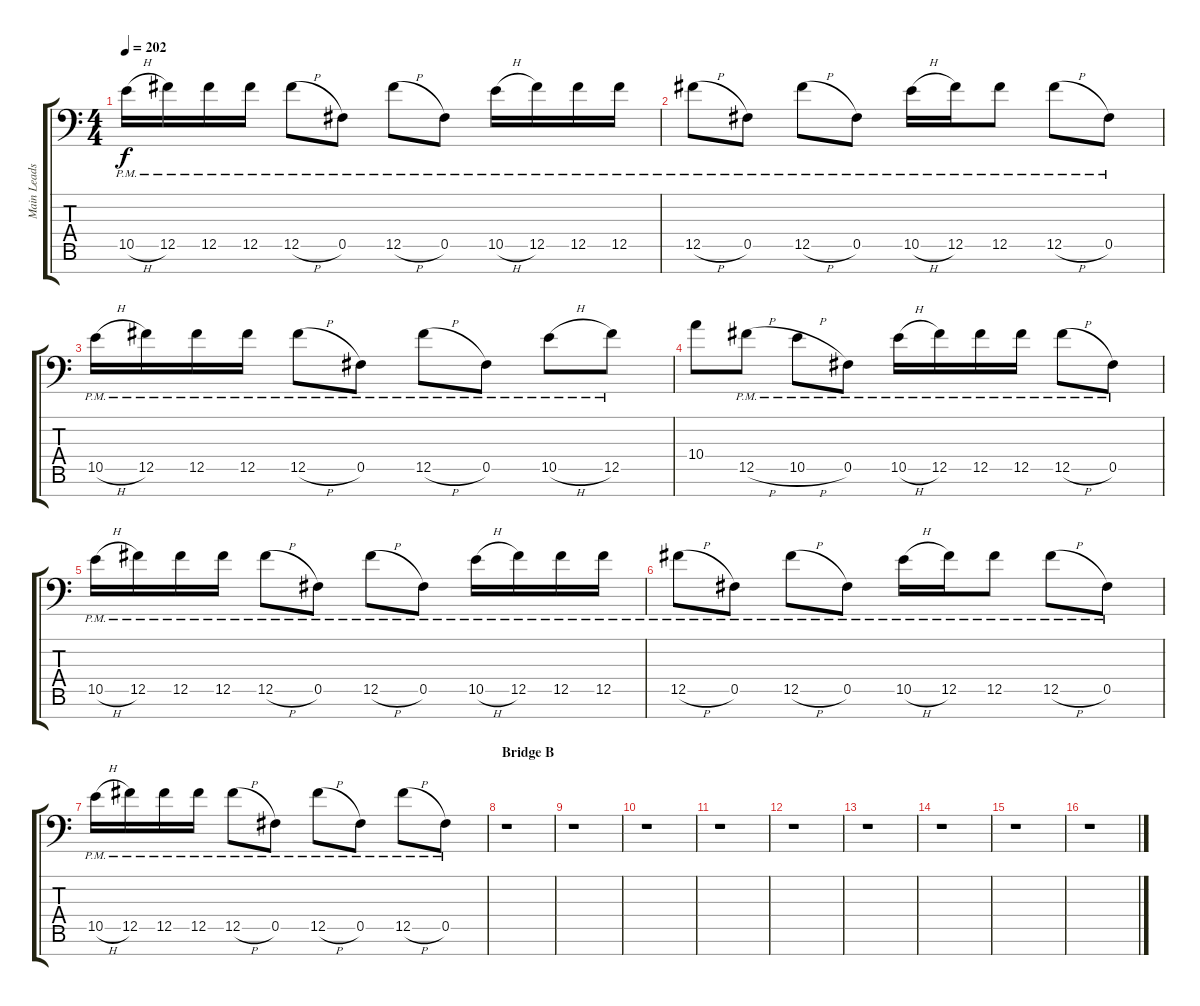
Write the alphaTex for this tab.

\track ("Main Leads" "Main Leads") {instrument distortionguitar}
\staff {score tabs}
\tuning (Db4 Ab3 E3 B2 Gb2 Db2 Gb1) {hide}
\ts (4 4)
\tempo 202
\clef f4
\ks c
10.5{h pm}.16{dy f} 12.5{pm}.16 12.5{pm}.16 12.5{pm}.16 12.5{h pm}.8 0.5{pm}.8 12.5{h pm}.8 0.5{pm}.8 10.5{h pm}.16 12.5{pm}.16 12.5{pm}.16 12.5{pm}.16 |
12.5{h pm}.8 0.5{pm}.8 12.5{h pm}.8 0.5{pm}.8 10.5{h pm}.16 12.5{pm}.16 12.5{pm}.8 12.5{h pm}.8 0.5{pm}.8 |
10.5{h pm}.16 12.5{pm}.16 12.5{pm}.16 12.5{pm}.16 12.5{h pm}.8 0.5{pm}.8 12.5{h pm}.8 0.5{pm}.8 10.5{h pm}.8 12.5{pm}.8 |
10.4.8 12.5{h pm}.8 10.5{h pm}.8 0.5{pm}.8 10.5{h pm}.16 12.5{pm}.16 12.5{pm}.16 12.5{pm}.16 12.5{h pm}.8 0.5{pm}.8 |
10.5{h pm}.16 12.5{pm}.16 12.5{pm}.16 12.5{pm}.16 12.5{h pm}.8 0.5{pm}.8 12.5{h pm}.8 0.5{pm}.8 10.5{h pm}.16 12.5{pm}.16 12.5{pm}.16 12.5{pm}.16 |
12.5{h pm}.8 0.5{pm}.8 12.5{h pm}.8 0.5{pm}.8 10.5{h pm}.16 12.5{pm}.16 12.5{pm}.8 12.5{h pm}.8 0.5{pm}.8 |
10.5{h pm}.16 12.5{pm}.16 12.5{pm}.16 12.5{pm}.16 12.5{h pm}.8 0.5{pm}.8 12.5{h pm}.8 0.5{pm}.8 12.5{h pm}.8 0.5{pm}.8 |
\section ("" "Bridge B")
r.1 |
r.1 |
r.1 |
r.1 |
r.1 |
r.1 |
r.1 |
r.1 |
r.1
